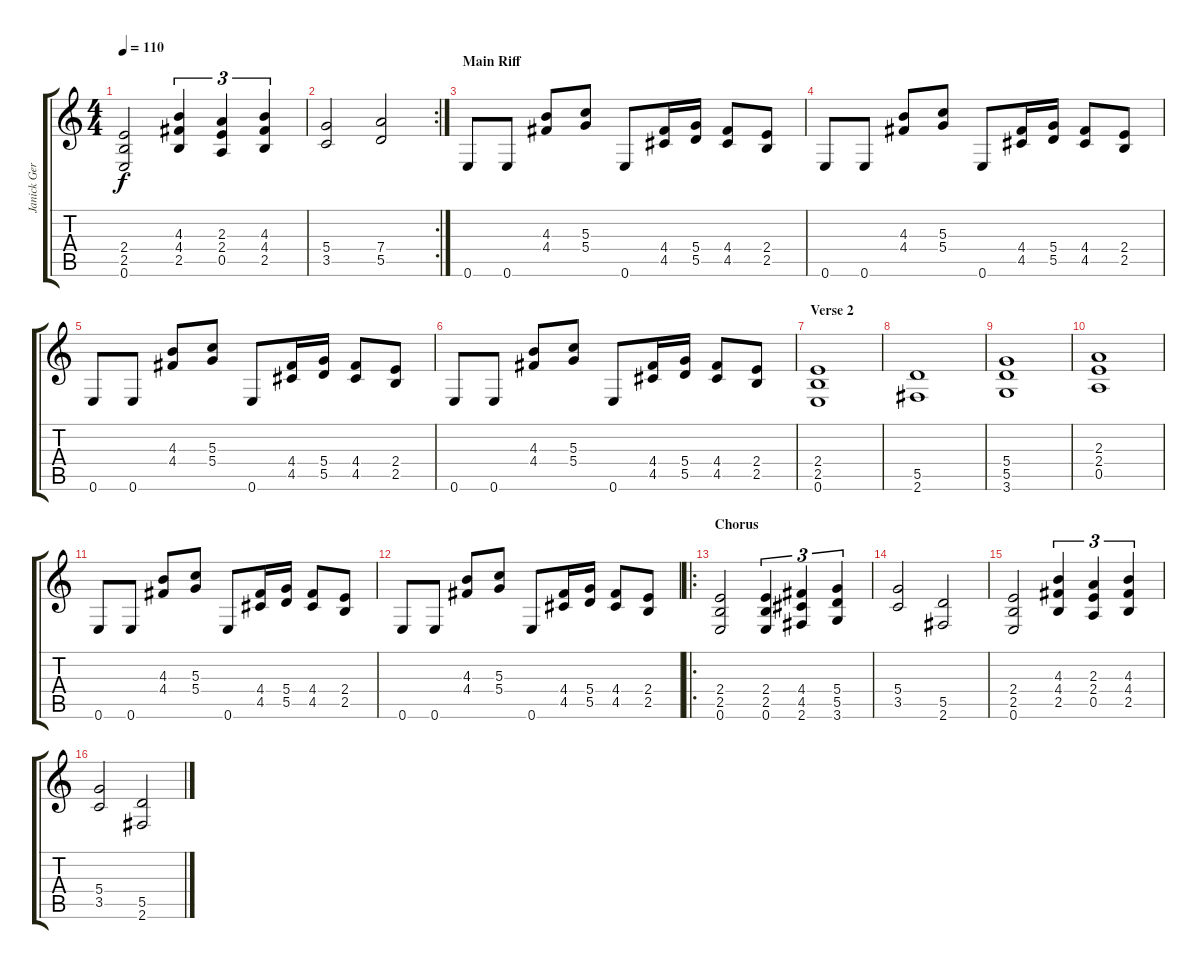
\track ("Janick Gers : (Distortion)" "Janick Ger") {instrument distortionguitar}
\staff {score tabs}
\tuning (E4 B3 G3 D3 A2 E2) {hide}
\ts (4 4)
\tempo 110
\clef g2
\ks c
(2.4 2.5 0.6).2{dy f} (4.3 4.4 2.5).4{tu (3 2)} (2.3 2.4 0.5).4{tu (3 2)} (4.3 4.4 2.5).4{tu (3 2)} |
\rc 2
(5.4 3.5).2 (7.4 5.5).2 |
\section ("" "Main Riff")
0.6.8 0.6.8 (4.3 4.4).8 (5.3 5.4).8 0.6.8 (4.4 4.5).16 (5.4 5.5).16 (4.4 4.5).8 (2.4 2.5).8 |
0.6.8 0.6.8 (4.3 4.4).8 (5.3 5.4).8 0.6.8 (4.4 4.5).16 (5.4 5.5).16 (4.4 4.5).8 (2.4 2.5).8 |
0.6.8 0.6.8 (4.3 4.4).8 (5.3 5.4).8 0.6.8 (4.4 4.5).16 (5.4 5.5).16 (4.4 4.5).8 (2.4 2.5).8 |
0.6.8 0.6.8 (4.3 4.4).8 (5.3 5.4).8 0.6.8 (4.4 4.5).16 (5.4 5.5).16 (4.4 4.5).8 (2.4 2.5).8 |
\section ("" "Verse 2")
(2.4 2.5 0.6).1 |
(5.5 2.6).1 |
(5.4 5.5 3.6).1 |
(2.3 2.4 0.5).1 |
0.6.8 0.6.8 (4.3 4.4).8 (5.3 5.4).8 0.6.8 (4.4 4.5).16 (5.4 5.5).16 (4.4 4.5).8 (2.4 2.5).8 |
0.6.8 0.6.8 (4.3 4.4).8 (5.3 5.4).8 0.6.8 (4.4 4.5).16 (5.4 5.5).16 (4.4 4.5).8 (2.4 2.5).8 |
\ro
\section ("" "Chorus")
(2.4 2.5 0.6).2 (2.4 2.5 0.6).4{tu (3 2)} (4.4 4.5 2.6).4{tu (3 2)} (5.4 5.5 3.6).4{tu (3 2)} |
(5.4 3.5).2 (5.5 2.6).2 |
(2.4 2.5 0.6).2 (4.3 4.4 2.5).4{tu (3 2)} (2.3 2.4 0.5).4{tu (3 2)} (4.3 4.4 2.5).4{tu (3 2)} |
(5.4 3.5).2 (5.5 2.6).2
